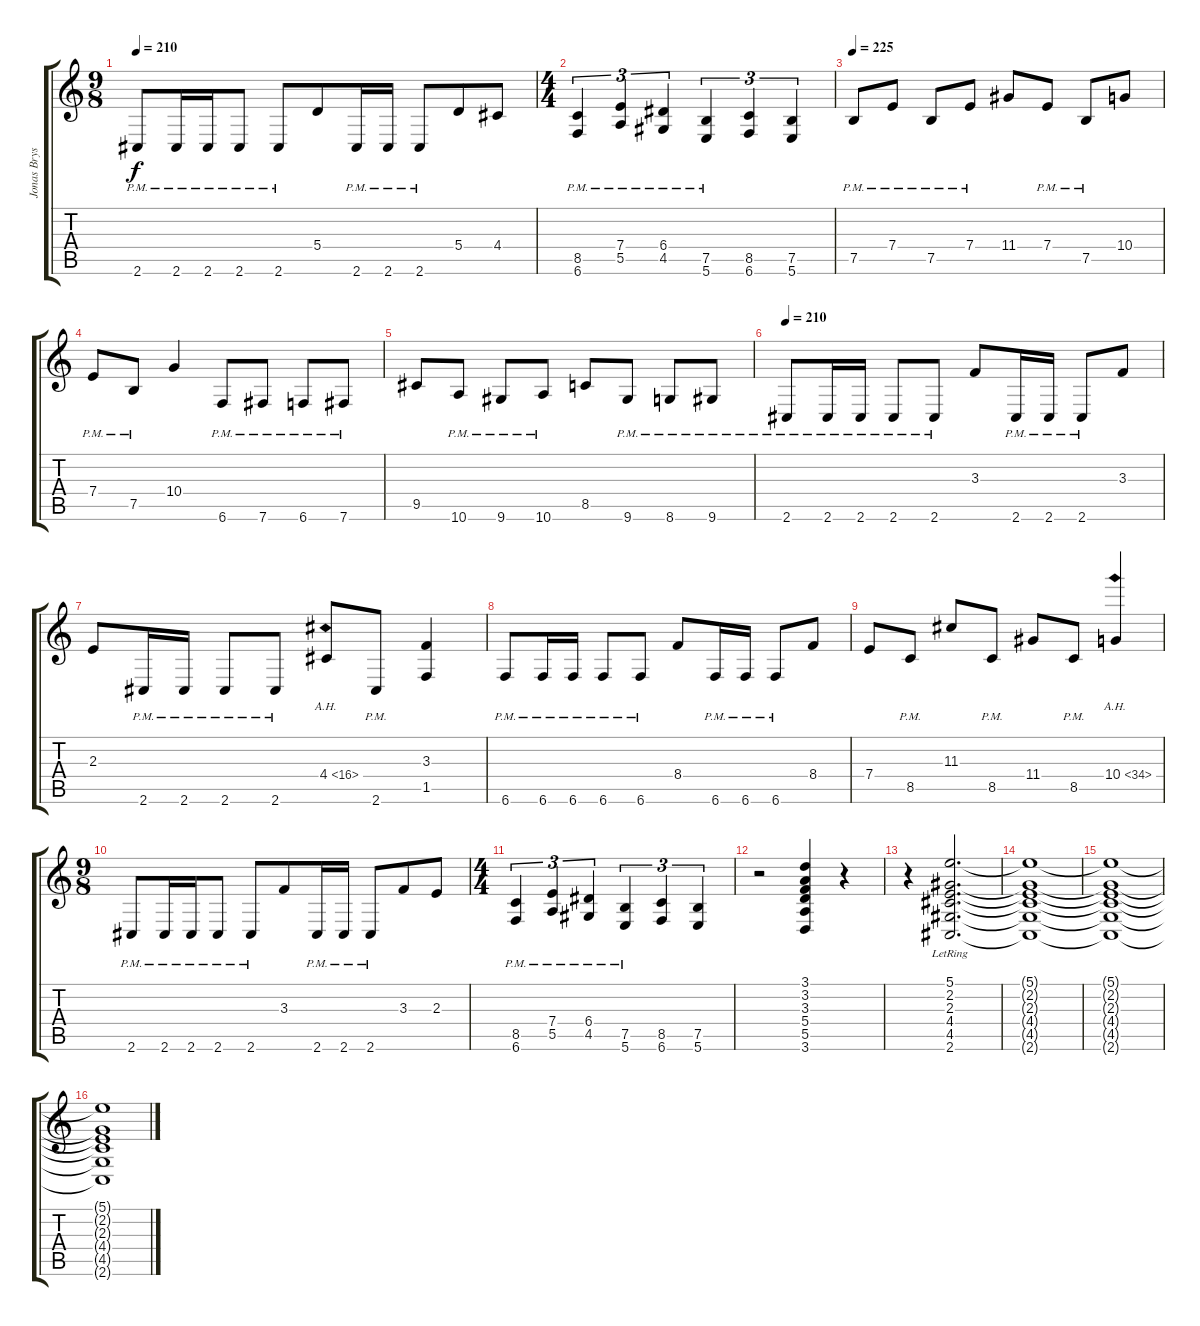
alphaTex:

\track ("Jonas Bryssling" "Jonas Brys") {instrument distortionguitar}
\staff {score tabs}
\tuning (B3 Gb3 D3 A2 E2 B1) {hide}
\ts (9 8)
\tempo 210
\clef g2
\ks c
2.6{pm}.8{dy f} 2.6{pm}.16 2.6{pm}.16 2.6{pm}.8 2.6{pm}.8 5.4.8 2.6{pm}.16 2.6{pm}.16 2.6{pm}.8 5.4.8 4.4.8 |
\ts (4 4)
(8.5{pm} 6.6{pm}).4{tu (3 2)} (7.4{pm} 5.5{pm}).4{tu (3 2)} (6.4{pm} 4.5{pm}).4{tu (3 2)} (7.5{pm} 5.6{pm}).4{tu (3 2)} (8.5 6.6).4{tu (3 2)} (7.5 5.6).4{tu (3 2)} |
\tempo 225
7.5{pm}.8 7.4{pm}.8 7.5{pm}.8 7.4{pm}.8 11.4.8 7.4{pm}.8 7.5{pm}.8 10.4.8 |
7.4{pm}.8 7.5{pm}.8 10.4.4 6.6{pm}.8 7.6{pm}.8 6.6{pm}.8 7.6{pm}.8 |
9.5.8 10.6{pm}.8 9.6{pm}.8 10.6{pm}.8 8.5.8 9.6{pm}.8 8.6{pm}.8 9.6{pm}.8 |
\tempo 210
2.6{pm}.8 2.6{pm}.16 2.6{pm}.16 2.6{pm}.8 2.6{pm}.8 3.3.8 2.6{pm}.16 2.6{pm}.16 2.6{pm}.8 3.3.8 |
2.3.8 2.6{pm}.16 2.6{pm}.16 2.6{pm}.8 2.6{pm}.8 4.4{ah 12}.8 2.6{pm}.8 (3.3 1.5).4 |
6.6{pm}.8 6.6{pm}.16 6.6{pm}.16 6.6{pm}.8 6.6{pm}.8 8.4.8 6.6{pm}.16 6.6{pm}.16 6.6{pm}.8 8.4.8 |
7.4.8 8.5{pm}.8 11.3.8 8.5{pm}.8 11.4.8 8.5{pm}.8 10.4{ah 24}.4 |
\ts (9 8)
2.6{pm}.8 2.6{pm}.16 2.6{pm}.16 2.6{pm}.8 2.6{pm}.8 3.3.8 2.6{pm}.16 2.6{pm}.16 2.6{pm}.8 3.3.8 2.3.8 |
\ts (4 4)
(8.5{pm} 6.6{pm}).4{tu (3 2)} (7.4{pm} 5.5{pm}).4{tu (3 2)} (6.4{pm} 4.5{pm}).4{tu (3 2)} (7.5{pm} 5.6{pm}).4{tu (3 2)} (8.5 6.6).4{tu (3 2)} (7.5 5.6).4{tu (3 2)} |
r.2 (3.1 3.2 3.3 5.4 5.5 3.6).4 r.4 |
r.4 (5.1 2.2{lr} 2.3 4.4 4.5 2.6).2{d} |
(5.1{t} 2.2{t} 2.3{t} 4.4{t} 4.5{t} 2.6{t}).1 |
(5.1{t} 2.2{t} 2.3{t} 4.4{t} 4.5{t} 2.6{t}).1 |
(5.1{t} 2.2{t} 2.3{t} 4.4{t} 4.5{t} 2.6{t}).1
